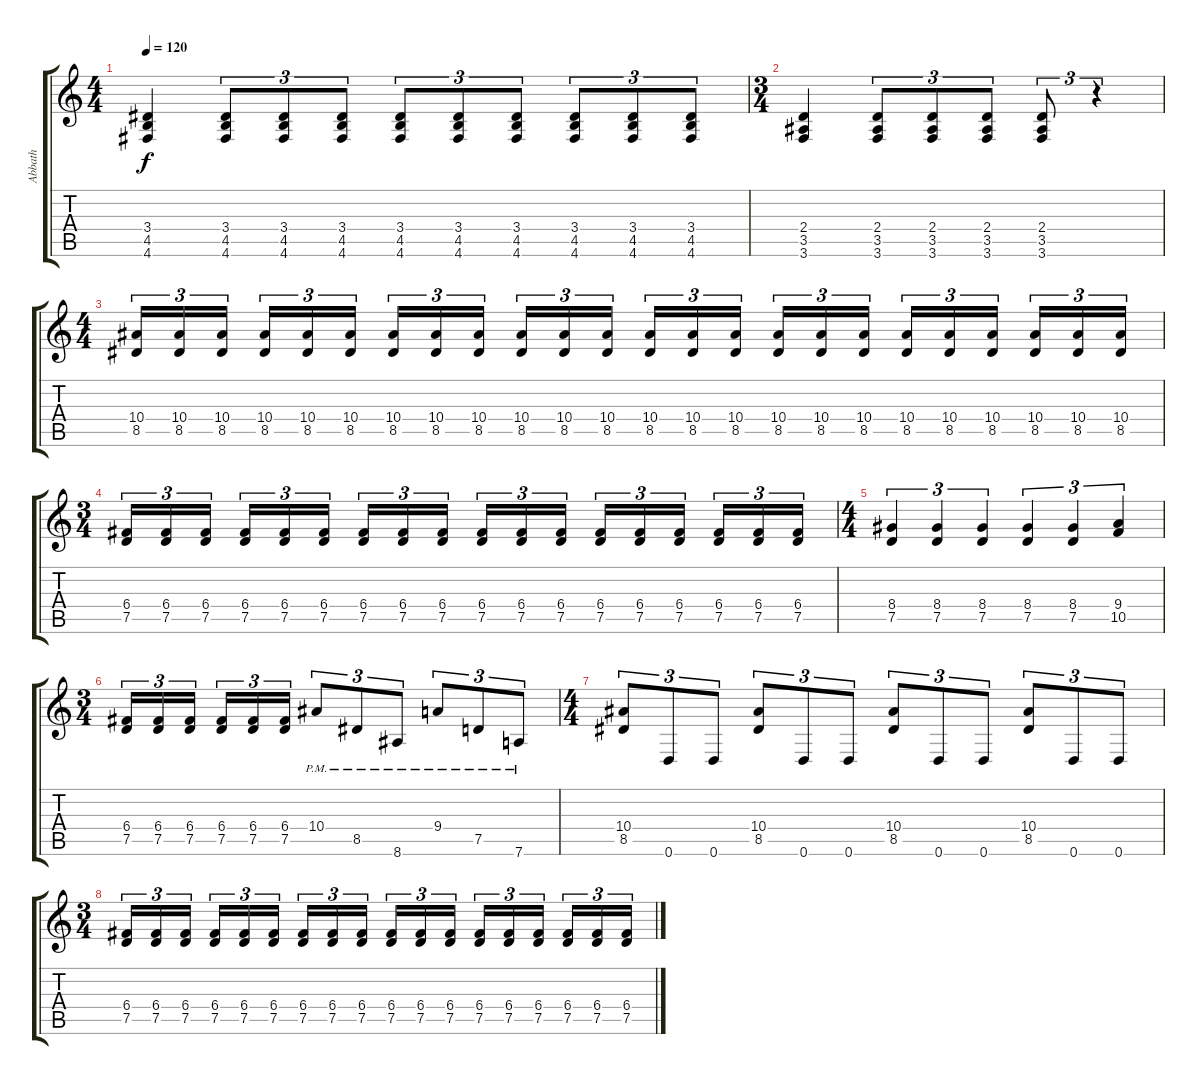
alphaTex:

\track ("Abbath" "Abbath") {instrument distortionguitar}
\staff {score tabs}
\tuning (D4 A3 F3 C3 G2 D2) {hide}
\ts (4 4)
\tempo 120
\clef g2
\ks c
(3.4 4.5 4.6).4{dy f} (3.4 4.5 4.6).8{tu (3 2)} (3.4 4.5 4.6).8{tu (3 2)} (3.4 4.5 4.6).8{tu (3 2)} (3.4 4.5 4.6).8{tu (3 2)} (3.4 4.5 4.6).8{tu (3 2)} (3.4 4.5 4.6).8{tu (3 2)} (3.4 4.5 4.6).8{tu (3 2)} (3.4 4.5 4.6).8{tu (3 2)} (3.4 4.5 4.6).8{tu (3 2)} |
\ts (3 4)
(2.4 3.5 3.6).4 (2.4 3.5 3.6).8{tu (3 2)} (2.4 3.5 3.6).8{tu (3 2)} (2.4 3.5 3.6).8{tu (3 2)} (2.4 3.5 3.6).8{tu (3 2)} r.4{tu (3 2)} |
\ts (4 4)
(10.4 8.5).16{tu (3 2)} (10.4 8.5).16{tu (3 2)} (10.4 8.5).16{tu (3 2) beam splitsecondary} (10.4 8.5).16{tu (3 2)} (10.4 8.5).16{tu (3 2)} (10.4 8.5).16{tu (3 2)} (10.4 8.5).16{tu (3 2)} (10.4 8.5).16{tu (3 2)} (10.4 8.5).16{tu (3 2) beam splitsecondary} (10.4 8.5).16{tu (3 2)} (10.4 8.5).16{tu (3 2)} (10.4 8.5).16{tu (3 2)} (10.4 8.5).16{tu (3 2)} (10.4 8.5).16{tu (3 2)} (10.4 8.5).16{tu (3 2) beam splitsecondary} (10.4 8.5).16{tu (3 2)} (10.4 8.5).16{tu (3 2)} (10.4 8.5).16{tu (3 2)} (10.4 8.5).16{tu (3 2)} (10.4 8.5).16{tu (3 2)} (10.4 8.5).16{tu (3 2) beam splitsecondary} (10.4 8.5).16{tu (3 2)} (10.4 8.5).16{tu (3 2)} (10.4 8.5).16{tu (3 2)} |
\ts (3 4)
(6.4 7.5).16{tu (3 2)} (6.4 7.5).16{tu (3 2)} (6.4 7.5).16{tu (3 2) beam splitsecondary} (6.4 7.5).16{tu (3 2)} (6.4 7.5).16{tu (3 2)} (6.4 7.5).16{tu (3 2)} (6.4 7.5).16{tu (3 2)} (6.4 7.5).16{tu (3 2)} (6.4 7.5).16{tu (3 2) beam splitsecondary} (6.4 7.5).16{tu (3 2)} (6.4 7.5).16{tu (3 2)} (6.4 7.5).16{tu (3 2)} (6.4 7.5).16{tu (3 2)} (6.4 7.5).16{tu (3 2)} (6.4 7.5).16{tu (3 2) beam splitsecondary} (6.4 7.5).16{tu (3 2)} (6.4 7.5).16{tu (3 2)} (6.4 7.5).16{tu (3 2)} |
\ts (4 4)
(8.4 7.5).4{tu (3 2)} (8.4 7.5).4{tu (3 2)} (8.4 7.5).4{tu (3 2)} (8.4 7.5).4{tu (3 2)} (8.4 7.5).4{tu (3 2)} (9.4 10.5).4{tu (3 2)} |
\ts (3 4)
(6.4 7.5).16{tu (3 2)} (6.4 7.5).16{tu (3 2)} (6.4 7.5).16{tu (3 2) beam splitsecondary} (6.4 7.5).16{tu (3 2)} (6.4 7.5).16{tu (3 2)} (6.4 7.5).16{tu (3 2)} 10.4{pm}.8{tu (3 2)} 8.5{pm}.8{tu (3 2)} 8.6{pm}.8{tu (3 2)} 9.4{pm}.8{tu (3 2)} 7.5{pm}.8{tu (3 2)} 7.6{pm}.8{tu (3 2)} |
\ts (4 4)
(10.4 8.5).8{tu (3 2)} 0.6.8{tu (3 2)} 0.6.8{tu (3 2)} (10.4 8.5).8{tu (3 2)} 0.6.8{tu (3 2)} 0.6.8{tu (3 2)} (10.4 8.5).8{tu (3 2)} 0.6.8{tu (3 2)} 0.6.8{tu (3 2)} (10.4 8.5).8{tu (3 2)} 0.6.8{tu (3 2)} 0.6.8{tu (3 2)} |
\ts (3 4)
(6.4 7.5).16{tu (3 2)} (6.4 7.5).16{tu (3 2)} (6.4 7.5).16{tu (3 2) beam splitsecondary} (6.4 7.5).16{tu (3 2)} (6.4 7.5).16{tu (3 2)} (6.4 7.5).16{tu (3 2)} (6.4 7.5).16{tu (3 2)} (6.4 7.5).16{tu (3 2)} (6.4 7.5).16{tu (3 2) beam splitsecondary} (6.4 7.5).16{tu (3 2)} (6.4 7.5).16{tu (3 2)} (6.4 7.5).16{tu (3 2)} (6.4 7.5).16{tu (3 2)} (6.4 7.5).16{tu (3 2)} (6.4 7.5).16{tu (3 2) beam splitsecondary} (6.4 7.5).16{tu (3 2)} (6.4 7.5).16{tu (3 2)} (6.4 7.5).16{tu (3 2)}
